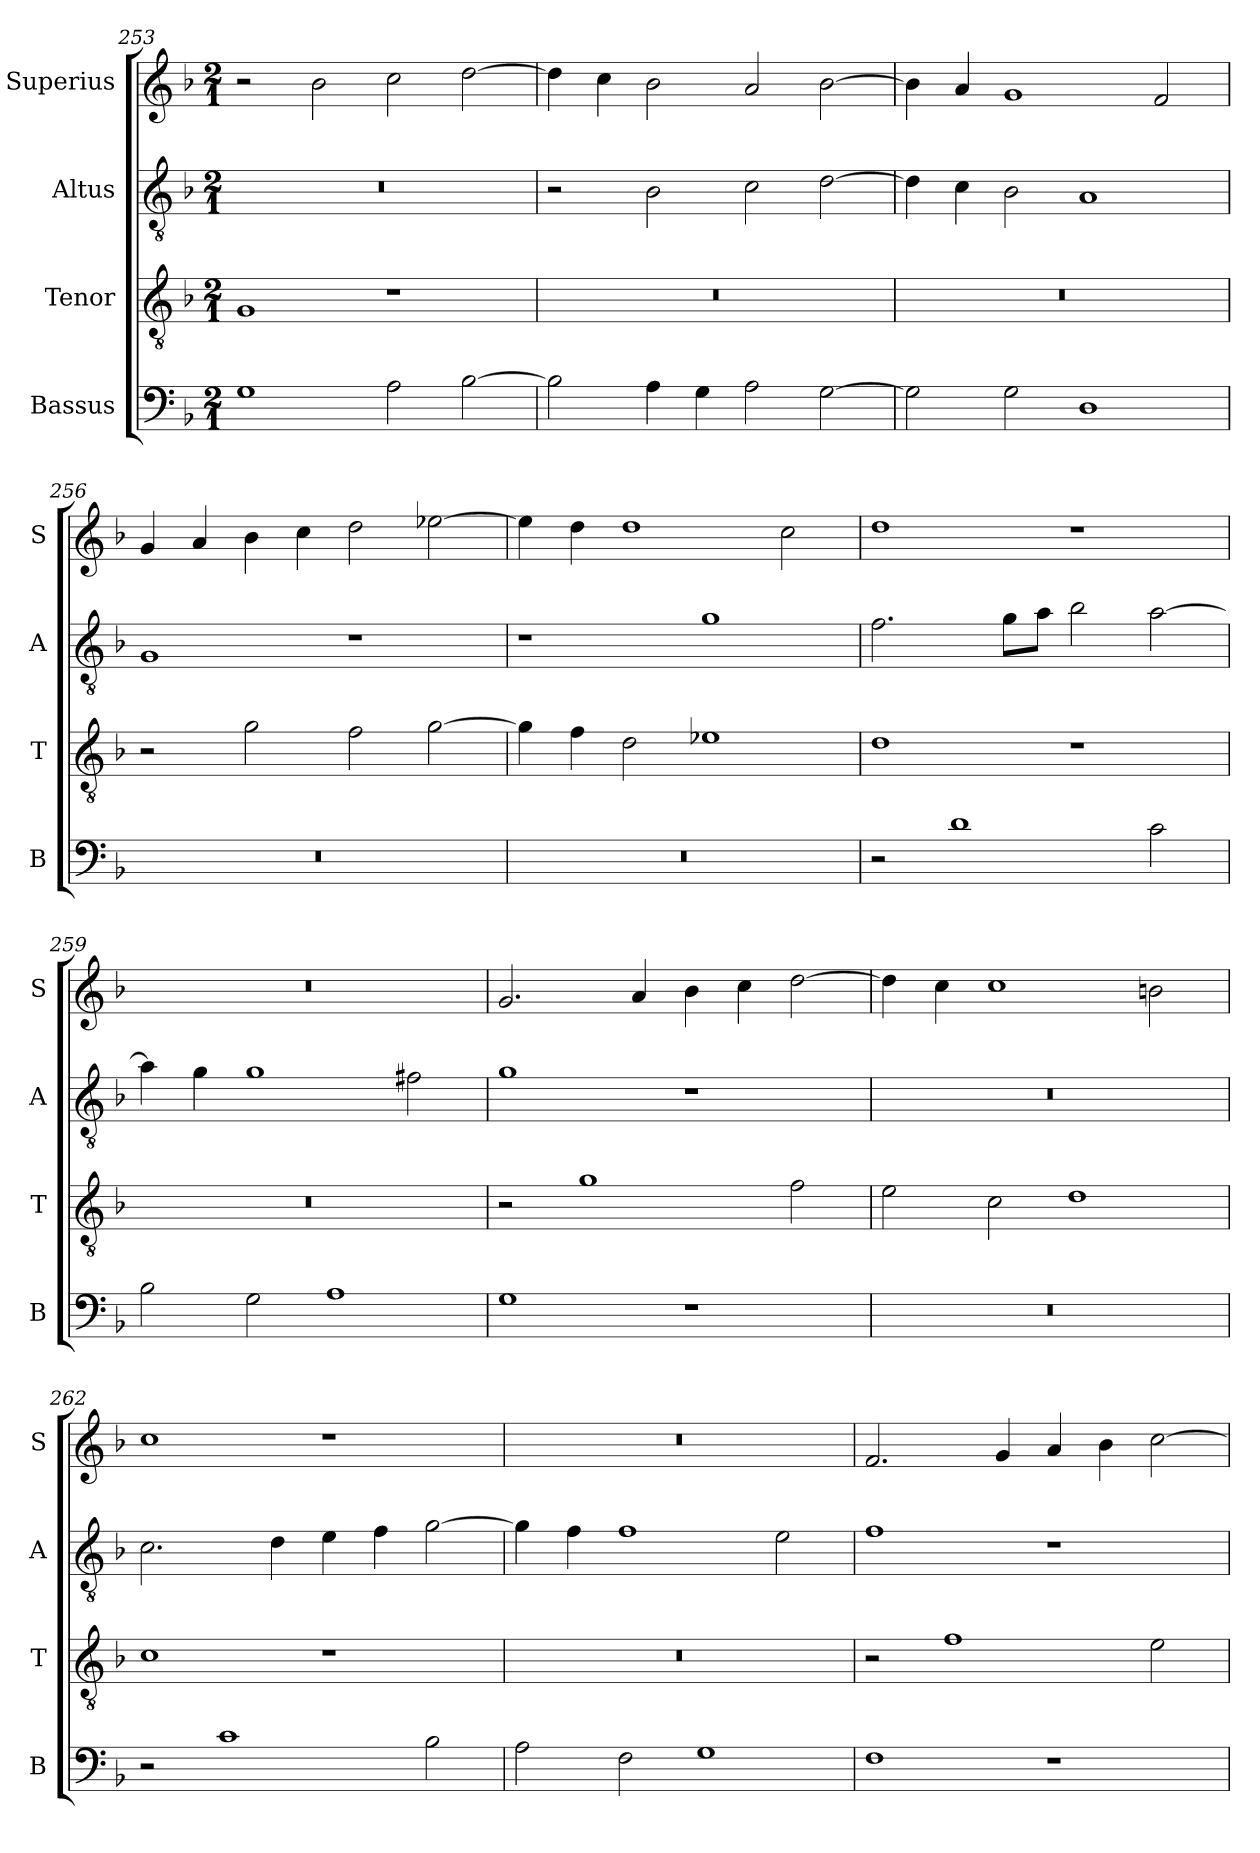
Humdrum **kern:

**kern	**kern	**kern	**kern
*part4	*part3	*part2	*part1
*staff4	*staff3	*staff2	*staff1
*I"Bassus	*I"Tenor	*I"Altus	*I"Superius
*I'B	*I'T	*I'A	*I'S
*clefF4	*clefGv2	*clefGv2	*clefG2
*k[b-]	*k[b-]	*k[b-]	*k[b-]
*M2/1	*M2/1	*M2/1	*M2/1
=253	=253	=253	=253
1G	1G	0r	2r
.	.	.	2b-\
2A\	1r	.	2cc\
[2B-\	.	.	[2dd\
=254	=254	=254	=254
2B-\]	0r	2r	4dd\]
.	.	.	4cc\
4A\	.	2B-\	2b-\
4G\	.	.	.
2A\	.	2c\	2a/
[2G\	.	[2d\	[2b-\
=255	=255	=255	=255
2G\]	0r	4d\]	4b-\]
.	.	4c\	4a/
2G\	.	2B-\	1g
1D	.	1A	.
.	.	.	2f/
=256	=256	=256	=256
0r	2r	1G	4g/
.	.	.	4a/
.	2g\	.	4b-\
.	.	.	4cc\
.	2f\	1r	2dd\
.	[2g\	.	[2ee-X\
=257	=257	=257	=257
0r	4g\]	1r	4ee-\]
.	4f\	.	4dd\
.	2d\	.	1dd
.	1e-X	1g	.
.	.	.	2cc\
=258	=258	=258	=258
2r	1d	2.f\	1dd
1d	.	.	.
.	.	8g\L	.
.	.	8a\J	.
.	1r	2b-\	1r
2c\	.	[2a\	.
=259	=259	=259	=259
2B-\	0r	4a\]	0r
.	.	4g\	.
2G\	.	1g	.
1A	.	.	.
.	.	2f#X\	.
=260	=260	=260	=260
1G	2r	1g	2.g/
.	1g	.	.
.	.	.	4a/
1r	.	1r	4b-\
.	.	.	4cc\
.	2f\	.	[2dd\
=261	=261	=261	=261
0r	2e\	0r	4dd\]
.	.	.	4cc\
.	2c\	.	1cc
.	1d	.	.
.	.	.	2bn\
=262	=262	=262	=262
2r	1c	2.c\	1cc
1c	.	.	.
.	.	4d\	.
.	1r	4e\	1r
.	.	4f\	.
2B-\	.	[2g\	.
=263	=263	=263	=263
2A\	0r	4g\]	0r
.	.	4f\	.
2F\	.	1f	.
1G	.	.	.
.	.	2e\	.
=264	=264	=264	=264
1F	2r	1f	2.f/
.	1f	.	.
.	.	.	4g/
1r	.	1r	4a/
.	.	.	4b-\
.	2e\	.	[2cc\
=	=	=	=
*-	*-	*-	*-
